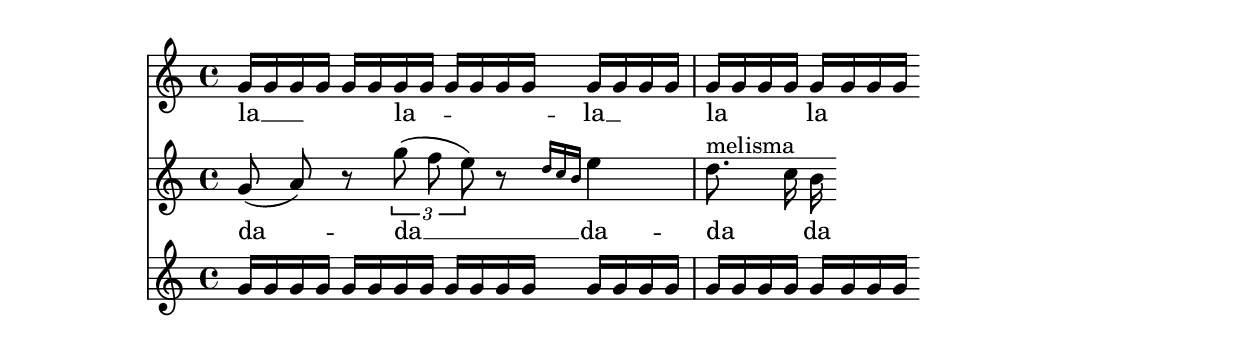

\version "2.12.0"

\header{

    texidoc= "Lyrics can be set to a melody automatically.  Excess
lyrics will be discarded.  Lyrics will not be set over rests.  You can
have melismata either by setting a property melismaBusy, or by setting
automaticMelismas (which will set melismas during slurs and ties).  If
you want a different order than first Music, then Lyrics, you must
precook a chord of staves/lyrics and label those.  Of course, the
lyrics ignore any other rhythms in the piece."

}

\layout { ragged-right= ##t }



m = \relative c'' {
    \autoBeamOff
    g8( a)  r8 \times 2/3 { g'8( f e) } r8 \grace {  d16[ c b] } e4
    \textLengthOff
    d8.^"melisma" 	\melisma c16
    \melismaEnd
    b
}

noise = \repeat unfold 6  \relative c'' { g16 g g g }

textI = \lyricmode {
    la2 __ la -- la __ la la la la la
}

textII = \lyricmode {
    da -- da __ da -- da da da da da
}


<< \context Staff = SA \noise
   \context Lyrics = LA { s1 }
   \context Staff = SB { s1 }
   \context Lyrics = LB { s1 }
   \context Staff = SC \noise
   
   \context Staff = SB  \context Voice = "middle" \m 
   \context Lyrics = LA \lyricsto "middle" \textI
   \context Lyrics = LB \lyricsto "middle" \textII 
>>


